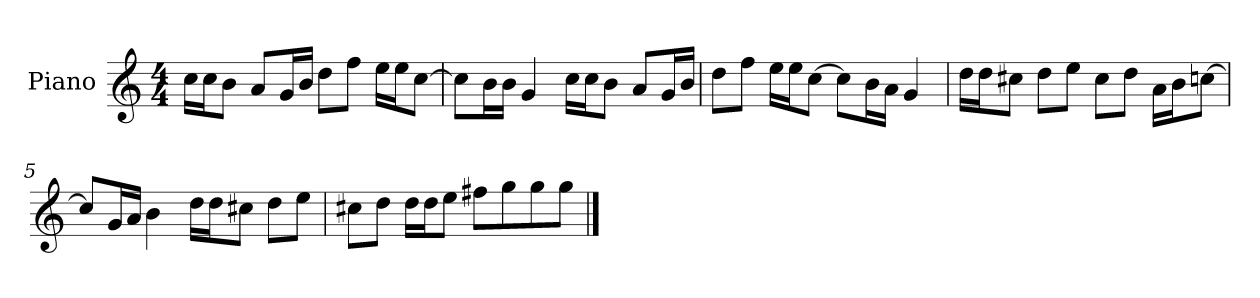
**kern
*part1
*staff1
*I"Piano
*I'P-no
*clefG2
*k[]
*M4/4
*MM90
=1
16cc\LL
16cc\J
8b\J
8a/L
16g/L
16b/JJ
8dd\L
8ff\J
16ee\LL
16ee\J
[8cc\J
=2
8cc\L]
16b\L
16b\JJ
4g/
16cc\LL
16cc\J
8b\J
8a/L
16g/L
16b/JJ
=3
8dd\L
8ff\J
16ee\LL
16ee\J
[8cc\J
8cc\L]
16b\L
16a\JJ
4g/
=4
16dd\LL
16dd\J
8cc#X\J
8dd\L
8ee\J
8cc#\L
8dd\J
16a\LL
16b\J
[8ccn\J
!!LO:LB:g=z
=5
8cc/L]
16g/L
16a/JJ
4b\
16dd\LL
16dd\J
8cc#X\J
8dd\L
8ee\J
=6
8cc#X\L
8dd\J
16dd\LL
16dd\J
8ee\J
8ff#X\L
8gg\
8gg\
8gg\J
==
*-
